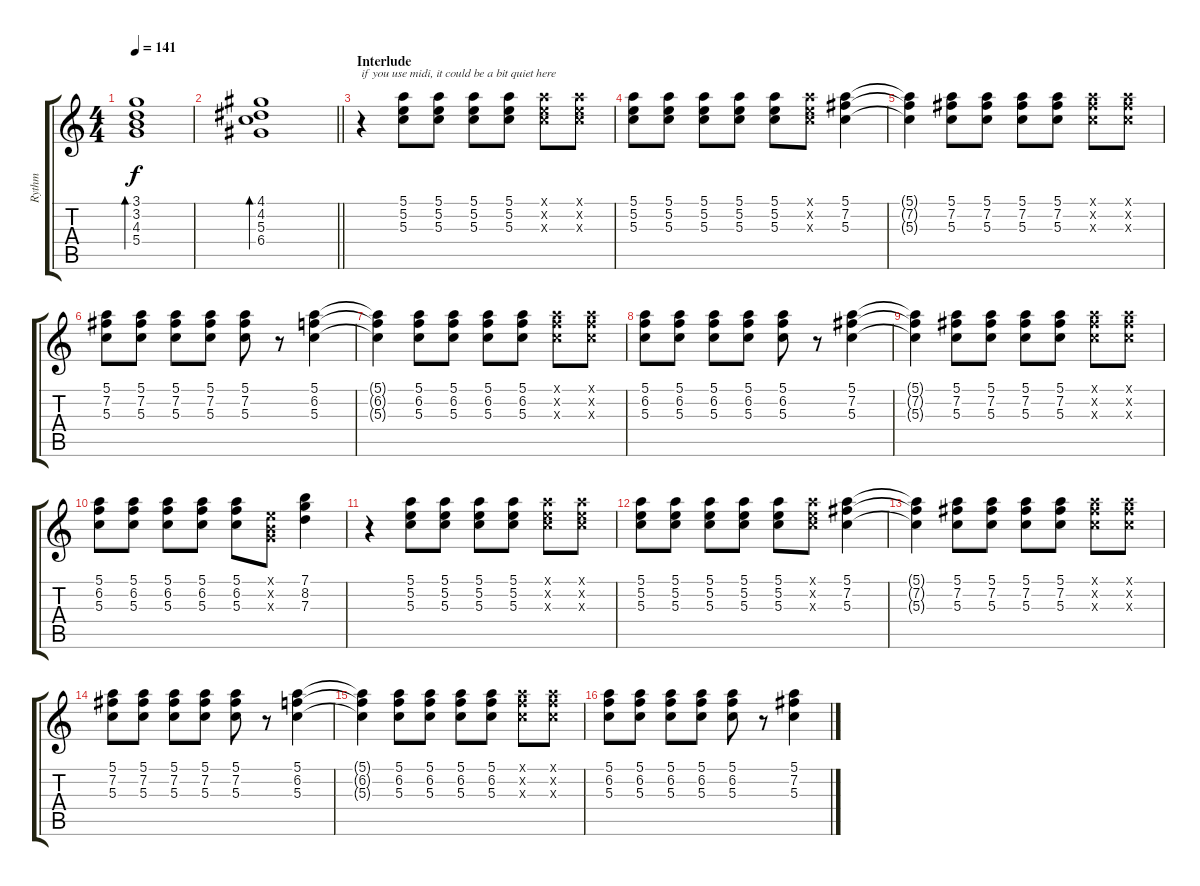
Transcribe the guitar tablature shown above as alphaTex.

\track ("Rythm" "Rythm") {instrument overdrivenguitar}
\staff {score tabs}
\tuning (E4 B3 G3 D3 A2 E2) {hide}
\ts (4 4)
\tempo 141
\clef g2
\ks c
(3.1 3.2 4.3 5.4).1{bd 60 dy f} |
\barLineRight lightlight
(4.1 4.2 5.3 6.4).1{bd 60} |
\section ("" "Interlude")
r.4{txt "if you use midi, it could be a bit quiet here" volume 4} (5.1 5.2 5.3).8 (5.1 5.2 5.3).8 (5.1 5.2 5.3).8 (5.1 5.2 5.3).8 (5.1{x} 5.2{x} 5.3{x}).8 (5.1{x} 5.2{x} 5.3{x}).8 |
(5.1 5.2 5.3).8 (5.1 5.2 5.3).8 (5.1 5.2 5.3).8 (5.1 5.2 5.3).8 (5.1 5.2 5.3).8 (5.1{x} 5.2{x} 5.3{x}).8 (5.1 7.2 5.3).4 |
(5.1{t} 7.2{t} 5.3{t}).4 (5.1 7.2 5.3).8 (5.1 7.2 5.3).8 (5.1 7.2 5.3).8 (5.1 7.2 5.3).8 (5.1{x} 7.2{x} 5.3{x}).8 (5.1{x} 7.2{x} 5.3{x}).8 |
(5.1 7.2 5.3).8 (5.1 7.2 5.3).8 (5.1 7.2 5.3).8 (5.1 7.2 5.3).8 (5.1 7.2 5.3).8 r.8 (5.1 6.2 5.3).4 |
(5.1{t} 6.2{t} 5.3{t}).4 (5.1 6.2 5.3).8 (5.1 6.2 5.3).8 (5.1 6.2 5.3).8 (5.1 6.2 5.3).8 (5.1{x} 6.2{x} 5.3{x}).8 (5.1{x} 6.2{x} 5.3{x}).8 |
(5.1 6.2 5.3).8 (5.1 6.2 5.3).8 (5.1 6.2 5.3).8 (5.1 6.2 5.3).8 (5.1 6.2 5.3).8 r.8 (5.1 7.2 5.3).4 |
(5.1{t} 7.2{t} 5.3{t}).4 (5.1 7.2 5.3).8 (5.1 7.2 5.3).8 (5.1 7.2 5.3).8 (5.1 7.2 5.3).8 (5.1{x} 7.2{x} 5.3{x}).8 (5.1{x} 7.2{x} 5.3{x}).8 |
(5.1 6.2 5.3).8 (5.1 6.2 5.3).8 (5.1 6.2 5.3).8 (5.1 6.2 5.3).8 (5.1 6.2 5.3).8 (0.1{x} 0.2{x} 0.3{x}).8 (7.1 8.2 7.3).4 |
r.4 (5.1 5.2 5.3).8 (5.1 5.2 5.3).8 (5.1 5.2 5.3).8 (5.1 5.2 5.3).8 (5.1{x} 5.2{x} 5.3{x}).8 (5.1{x} 5.2{x} 5.3{x}).8 |
(5.1 5.2 5.3).8 (5.1 5.2 5.3).8 (5.1 5.2 5.3).8 (5.1 5.2 5.3).8 (5.1 5.2 5.3).8 (5.1{x} 5.2{x} 5.3{x}).8 (5.1 7.2 5.3).4 |
(5.1{t} 7.2{t} 5.3{t}).4 (5.1 7.2 5.3).8 (5.1 7.2 5.3).8 (5.1 7.2 5.3).8 (5.1 7.2 5.3).8 (5.1{x} 7.2{x} 5.3{x}).8 (5.1{x} 7.2{x} 5.3{x}).8 |
(5.1 7.2 5.3).8 (5.1 7.2 5.3).8 (5.1 7.2 5.3).8 (5.1 7.2 5.3).8 (5.1 7.2 5.3).8 r.8 (5.1 6.2 5.3).4 |
(5.1{t} 6.2{t} 5.3{t}).4 (5.1 6.2 5.3).8 (5.1 6.2 5.3).8 (5.1 6.2 5.3).8 (5.1 6.2 5.3).8 (5.1{x} 6.2{x} 5.3{x}).8 (5.1{x} 6.2{x} 5.3{x}).8 |
(5.1 6.2 5.3).8 (5.1 6.2 5.3).8 (5.1 6.2 5.3).8 (5.1 6.2 5.3).8 (5.1 6.2 5.3).8 r.8 (5.1 7.2 5.3).4
